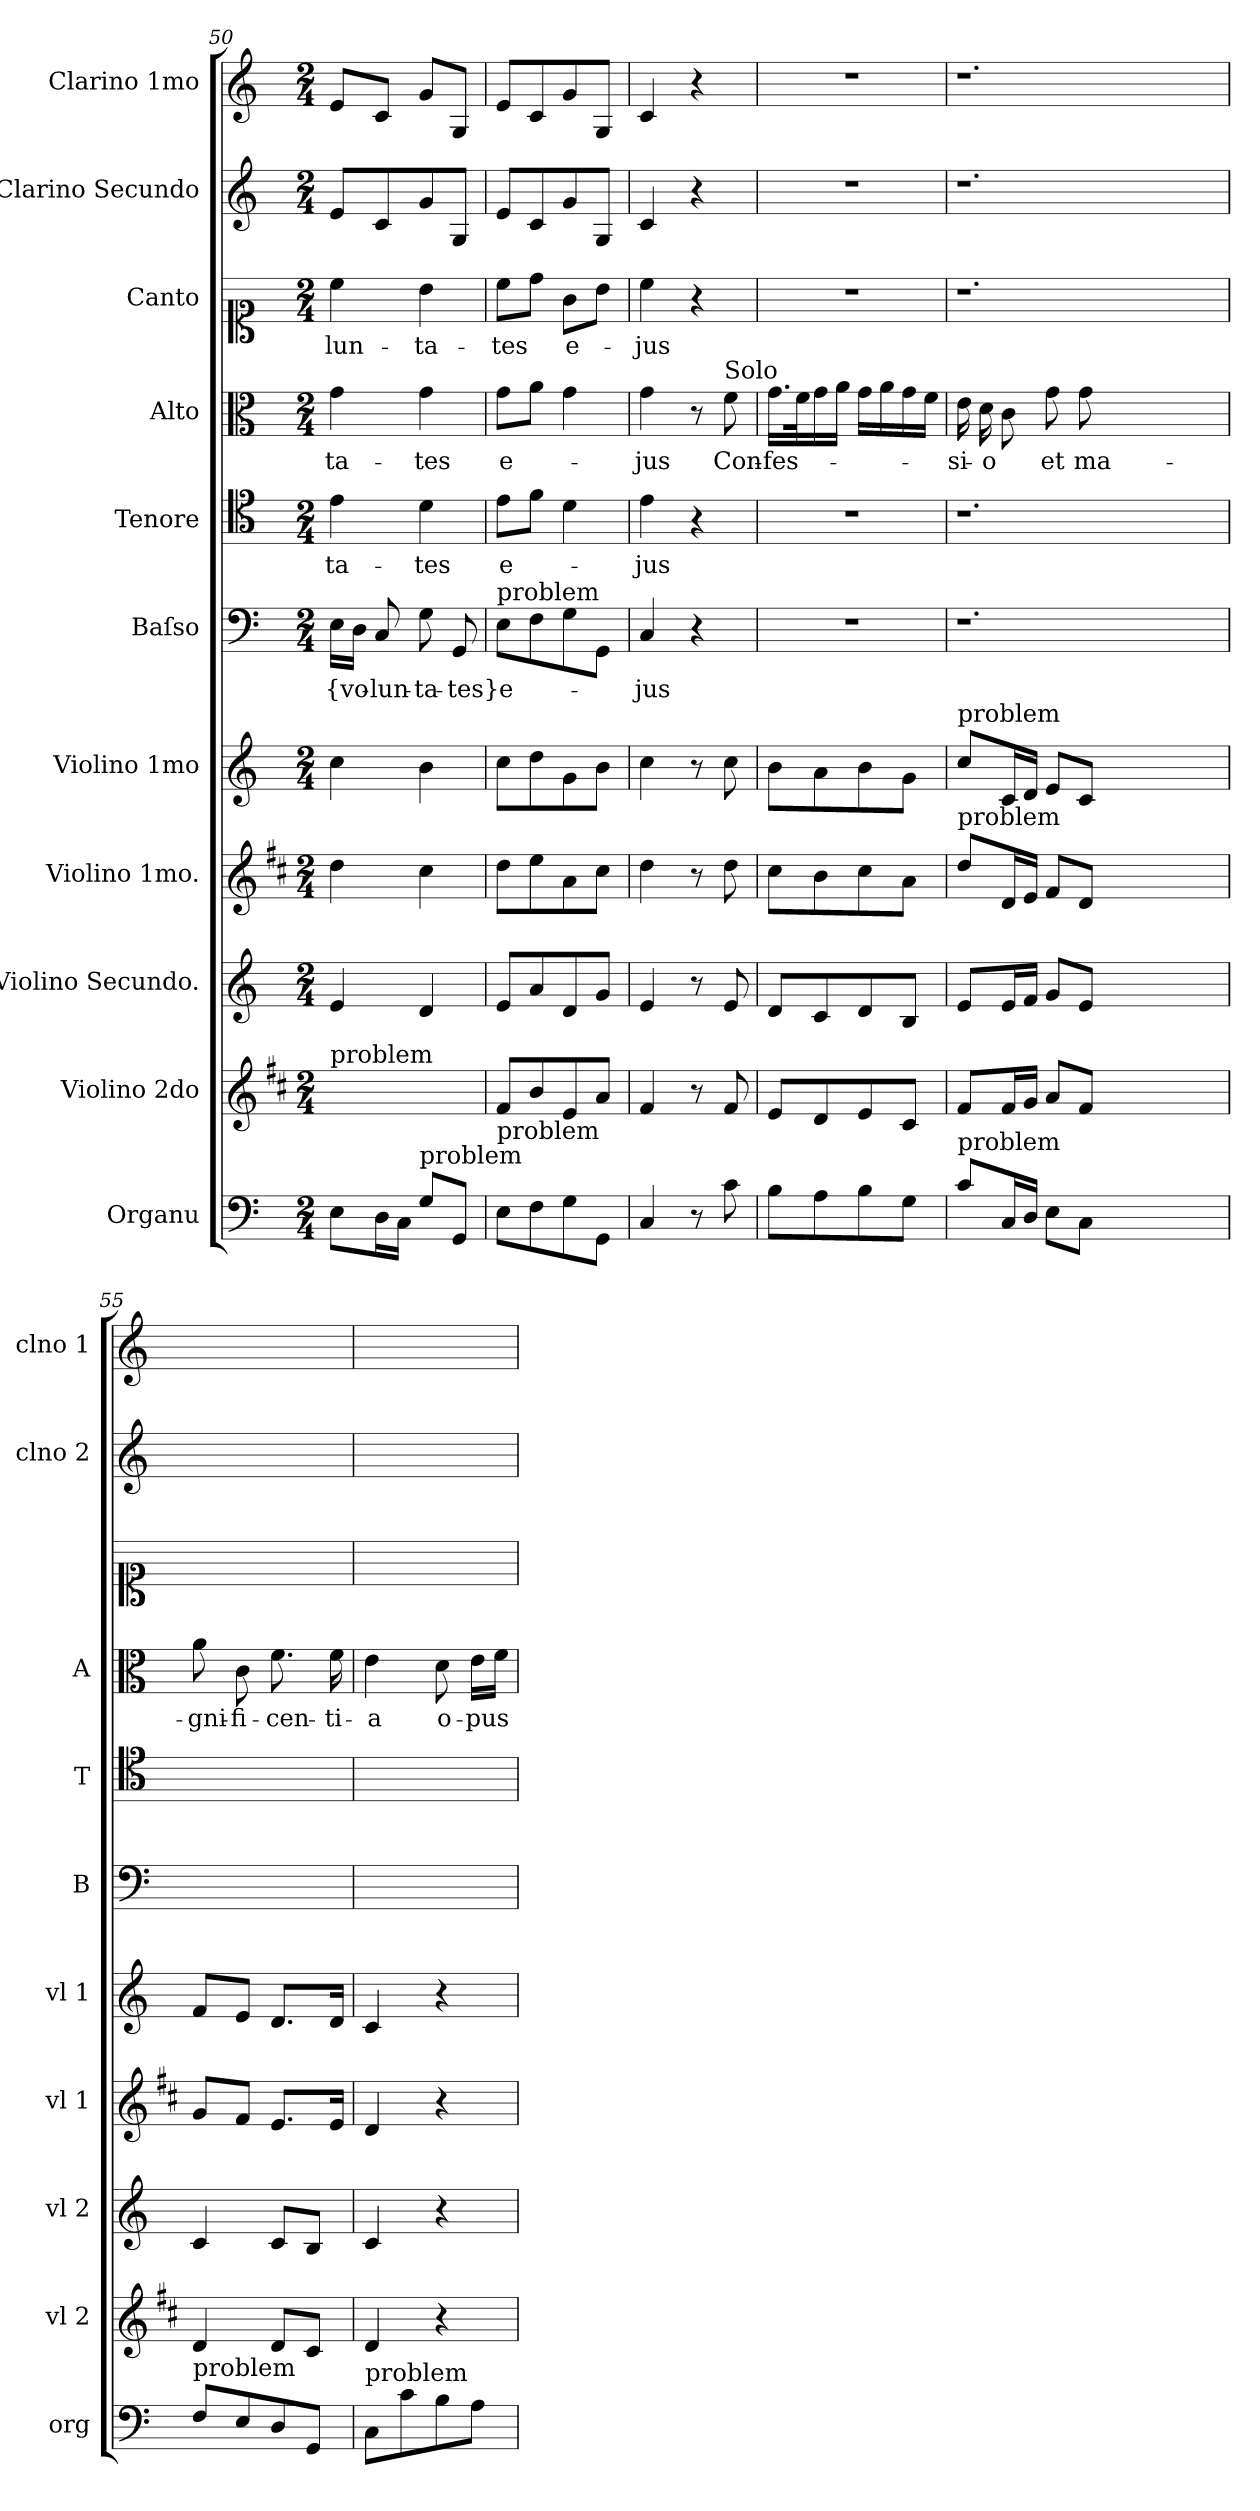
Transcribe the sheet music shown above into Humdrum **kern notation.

**kern	**kern	**kern	**kern	**kern	**kern	**text	**kern	**text	**kern	**text	**kern	**text	**kern	**kern
*part11	*part10	*part9	*part8	*part7	*part6	*part6	*part5	*part5	*part4	*part4	*part3	*part3	*part2	*part1
*staff11	*staff10	*staff9	*staff8	*staff7	*staff6	*staff6	*staff5	*staff5	*staff4	*staff4	*staff3	*staff3	*staff2	*staff1
*I"Organu	*I"Violino 2do	*I"Violino Secundo.	*I"Violino 1mo.	*I"Violino 1mo	*I"Baſso	*	*I"Tenore	*	*I"Alto	*	*I"Canto	*	*I"Clarino Secundo	*I"Clarino 1mo
*I'org	*I'vl 2	*I'vl 2	*I'vl 1	*I'vl 1	*I'B	*	*I'T	*	*I'A	*	*	*	*I'clno 2	*I'clno 1
*clefF4	*clefG2	*clefG2	*clefG2	*clefG2	*clefF4	*	*clefC4	*	*clefC3	*	*clefC1	*	*clefG2	*clefG2
*	*ITrd1c2	*	*ITrd1c2	*	*	*	*	*	*	*	*	*	*	*
*k[]	*k[]	*k[]	*k[]	*k[]	*k[]	*	*k[]	*	*k[]	*	*k[]	*	*k[]	*k[]
*M2/4	*M2/4	*M2/4	*M2/4	*M2/4	*M2/4	*	*M2/4	*	*M2/4	*	*M2/4	*	*M2/4	*M2/4
=50	=50	=50	=50	=50	=50	=50	=50	=50	=50	=50	=50	=50	=50	=50
!	!LO:TX:a:t=problem	!	!	!	!	!	!	!	!	!	!	!	!	!
8E\L	4e/yy	4e/	4cc\	4cc\	16E\LL	{vo-	4e\	-ta-	4g\	-ta-	4cc\	-lun-	8e/L	8e/L
.	.	.	.	.	16D\JJ	.	.	.	.	.	.	.	.	.
16D\L	.	.	.	.	8C/	-lun-	.	.	.	.	.	.	8c/	8c/J
16C\JJ	.	.	.	.	.	.	.	.	.	.	.	.	.	.
!LO:TX:a:t=problem	!	!	!	!	!	!	!	!	!	!	!	!	!	!
8G\L	4d/yy	4d/	4b\	4b\	8G\	-ta-	4d\	-tes	4g\	-tes	4b\	-ta-	8g/	8g/L
8GG/J	.	.	.	.	8GG/	-tes}	.	.	.	.	.	.	8G/J	8G/J
=51	=51	=51	=51	=51	=51	=51	=51	=51	=51	=51	=51	=51	=51	=51
!	!	!	!	!	!LO:TX:a:t=problem	!	!	!	!	!	!	!	!	!
!LO:TX:a:t=problem	!	!	!	!	!	!	!	!	!	!	!	!	!	!
8E\L	8e/L	8e/L	8cc\L	8cc\L	8E\L	e-	8e\L	e-	8g\L	e-	8cc\L	-tes	8e/L	8e/L
8F\	8a/	8a/	8dd\	8dd\	8F\	.	8f\J	.	8a\J	.	8dd\J	.	8c/	8c/
8G\	8d/	8d/	8g\	8g\	8G\	.	4d\	.	4g\	.	8g\L	e-	8g/	8g/
8GG/J	8g/J	8g/J	8b\J	8b\J	8GG/J	.	.	.	.	.	8b\J	.	8G/J	8G/J
=52	=52	=52	=52	=52	=52	=52	=52	=52	=52	=52	=52	=52	=52	=52
4C/	4e/	4e/	4cc\	4cc\	4C/	-jus	4e\	-jus	4g\	-jus	4cc\	-jus	4c/	4c/
8r	8r	8r	8r	8r	4r	.	4r	.	8r	.	4r	.	4r	4r
!	!	!	!	!	!	!	!	!	!LO:TX:a:t=Solo	!	!	!	!	!
8c\	8e/	8e/	8cc\	8cc\	.	.	.	.	8f\	Con-	.	.	.	.
=53	=53	=53	=53	=53	=53	=53	=53	=53	=53	=53	=53	=53	=53	=53
8B\L	8d/L	8d/L	8b\L	8b\L	2r	.	2r	.	16.g\LL	-fes-	2r	.	2r	2r
.	.	.	.	.	.	.	.	.	32f\K	.	.	.	.	.
8A\	8c/	8c/	8a\	8a\	.	.	.	.	16g\	.	.	.	.	.
.	.	.	.	.	.	.	.	.	16a\JJ	.	.	.	.	.
8B\	8d/	8d/	8b\	8b\	.	.	.	.	16g\LL	.	.	.	.	.
.	.	.	.	.	.	.	.	.	16a\	.	.	.	.	.
8G\J	8B/J	8B/J	8g\J	8g\J	.	.	.	.	16g\	.	.	.	.	.
.	.	.	.	.	.	.	.	.	16f\JJ	.	.	.	.	.
=54	=54	=54	=54	=54	=54	=54	=54	=54	=54	=54	=54	=54	=54	=54
!	!	!	!	!LO:TX:a:t=problem	!	!	!	!	!	!	!	!	!	!
!	!	!	!LO:TX:a:t=problem	!	!	!	!	!	!	!	!	!	!	!
!LO:TX:a:t=problem	!	!	!	!	!	!	!	!	!	!	!	!	!	!
8c\L	8e/L	8e/L	8cc\L	8cc\L	1.r	.	1.r	.	16e\	-si-	1.r	.	1.r	1.r
.	.	.	.	.	.	.	.	.	16d\	-o	.	.	.	.
16C/L	16e/L	16e/L	16c/L	16c/L	.	.	.	.	8c\	.	.	.	.	.
16D/JJ	16f/JJ	16f/JJ	16d/JJ	16d/JJ	.	.	.	.	.	.	.	.	.	.
8E\L	8g/L	8g/L	8e/L	8e/L	.	.	.	.	8g\	et	.	.	.	.
8C\J	8e/J	8e/J	8c/J	8c/J	.	.	.	.	8g\	ma-	.	.	.	.
1ryy	1ryy	1ryy	1ryy	1ryy	.	.	.	.	1ryy	.	.	.	.	.
=55	=55	=55	=55	=55	=55	=55	=55	=55	=55	=55	=55	=55	=55	=55
!LO:TX:a:t=problem	!	!	!	!	!	!	!	!	!	!	!	!	!	!
8F\L	4c/	4c/	8f/L	8f/L	2ryy	.	2ryy	.	8a\	-gni-	2ryy	.	2ryy	2ryy
8E\	.	.	8e/J	8e/J	.	.	.	.	8c\	-fi-	.	.	.	.
8D/	8c/L	8c/L	8.d/L	8.d/L	.	.	.	.	8.f\	-cen-	.	.	.	.
8GG/J	8B/J	8B/J	.	.	.	.	.	.	.	.	.	.	.	.
.	.	.	16d/Jk	16d/Jk	.	.	.	.	16f\	-ti-	.	.	.	.
=56	=56	=56	=56	=56	=56	=56	=56	=56	=56	=56	=56	=56	=56	=56
!LO:TX:a:t=problem	!	!	!	!	!	!	!	!	!	!	!	!	!	!
8C/L	4c/	4c/	4c/	4c/	2ryy	.	2ryy	.	4e\	-a	2ryy	.	2ryy	2ryy
8c\	.	.	.	.	.	.	.	.	.	.	.	.	.	.
8B\	4r	4r	4r	4r	.	.	.	.	8d\	o-	.	.	.	.
8A\J	.	.	.	.	.	.	.	.	16e\LL	-pus	.	.	.	.
.	.	.	.	.	.	.	.	.	16f\JJ	.	.	.	.	.
=	=	=	=	=	=	=	=	=	=	=	=	=	=	=
*-	*-	*-	*-	*-	*-	*-	*-	*-	*-	*-	*-	*-	*-	*-
